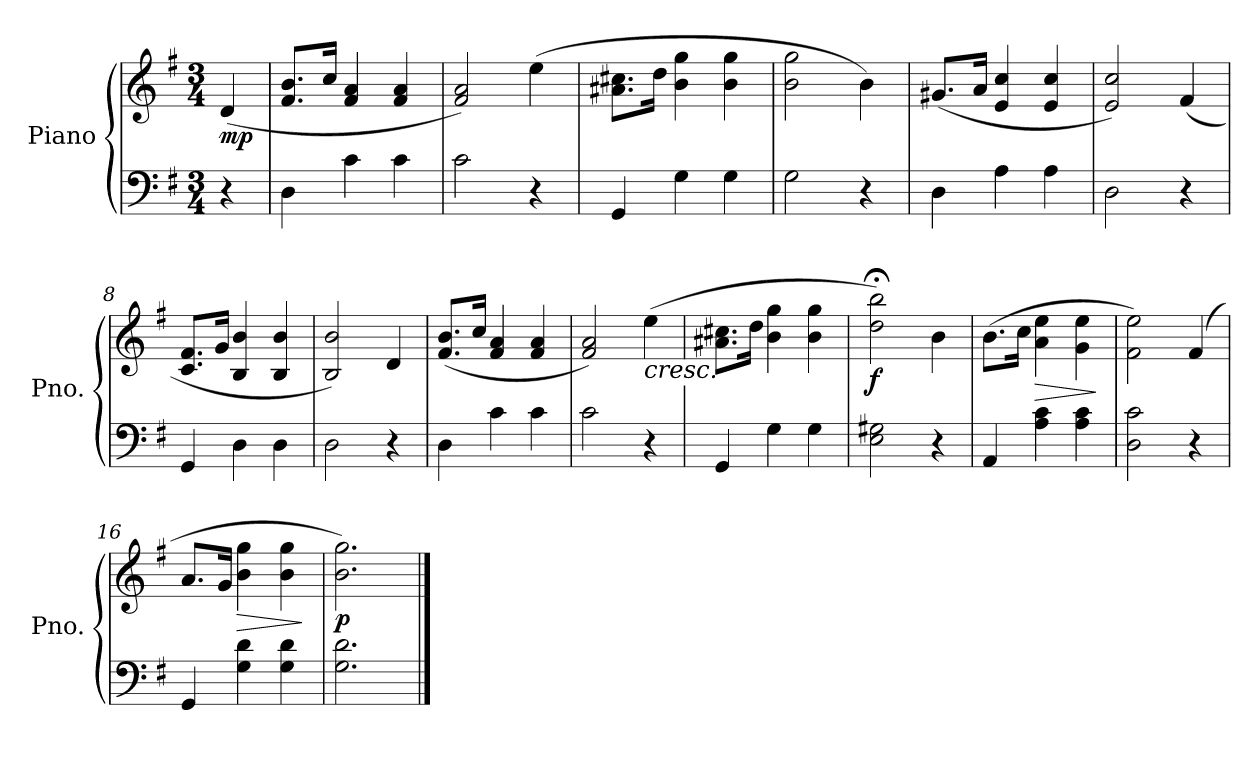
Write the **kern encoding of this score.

**kern	**kern	**dynam
*part1	*part1	*part1
*staff2	*staff1	*staff1/2
*I"Piano	*	*
*I'Pno.	*	*
*clefF4	*clefG2	*
*k[f#]	*k[f#]	*
*M3/4	*M3/4	*
*MM80	*MM80	*
=1	=1	=1
!	!	!LO:DY:b
4r	(4d/	mp
=2	=2	=2
4D\	8.f#/ 8.b/L	.
.	16cc/Jk	.
4c\	4f#/ 4a/	.
4c\	4f#/ 4a/	.
=3	=3	=3
2c\	2f#/ 2a/)	.
4r	(4ee\	.
=4	=4	=4
4GG/	8.a#X\ 8.cc#X\L	.
.	16dd\Jk	.
4G\	4b\ 4gg\	.
4G\	4b\ 4gg\	.
=5	=5	=5
2G\	2b\ 2gg\	.
4r	4b\)	.
!!LO:LB:g=z
=6	=6	=6
4D\	(8.g#X/L	.
.	16a/Jk	.
4A\	4e/ 4cc/	.
4A\	4e/ 4cc/	.
=7	=7	=7
2D\	2e/ 2cc/)	.
4r	(4f#/	.
=8	=8	=8
4GG/	8.c/ 8.f#/L	.
.	16g/Jk	.
4D\	4B/ 4b/	.
4D\	4B/ 4b/	.
=9	=9	=9
2D\	2B/ 2b/)	.
4r	4d/	.
!!LO:LB:g=z
=10	=10	=10
4D\	(8.f#/ 8.b/L	.
.	16cc/Jk	.
4c\	4f#/ 4a/	.
4c\	4f#/ 4a/	.
=11	=11	=11
2c\	2f#/ 2a/)	.
!	!	!LO:HP:b
4r	(4ee\	<
=12	=12	=12
4GG/	8.a#X\ 8.cc#X\L	.
.	16dd\Jk	.
4G\	4b\ 4gg\	.
4G\	4b\ 4gg\	.
=13	=13	=13
!	!	!LO:DY:b
2E\ 2G#X\	2dd\;< 2bb\;<)	f
4r	4b\	[
!!LO:LB:g=z
=14	=14	=14
4AA/	(8.b\L	.
.	16cc\Jk	.
!	!	!LO:HP:b
4A\ 4c\	4a\ 4ee\	>
4A\ 4c\	4g\ 4ee\	.
.	.	]
=15	=15	=15
2D\ 2c\	2f#\ 2ee\)	.
4r	(4f#/	.
=16	=16	=16
4GG/	8.a/L	.
.	16g/Jk	.
!	!	!LO:HP:b
4G\ 4d\	4b\ 4gg\	>
4G\ 4d\	4b\ 4gg\	.
.	.	]
=17	=17	=17
!	!	!LO:DY:b
2.G\ 2.d\	2.b\ 2.gg\)	p
==	==	==
*-	*-	*-
